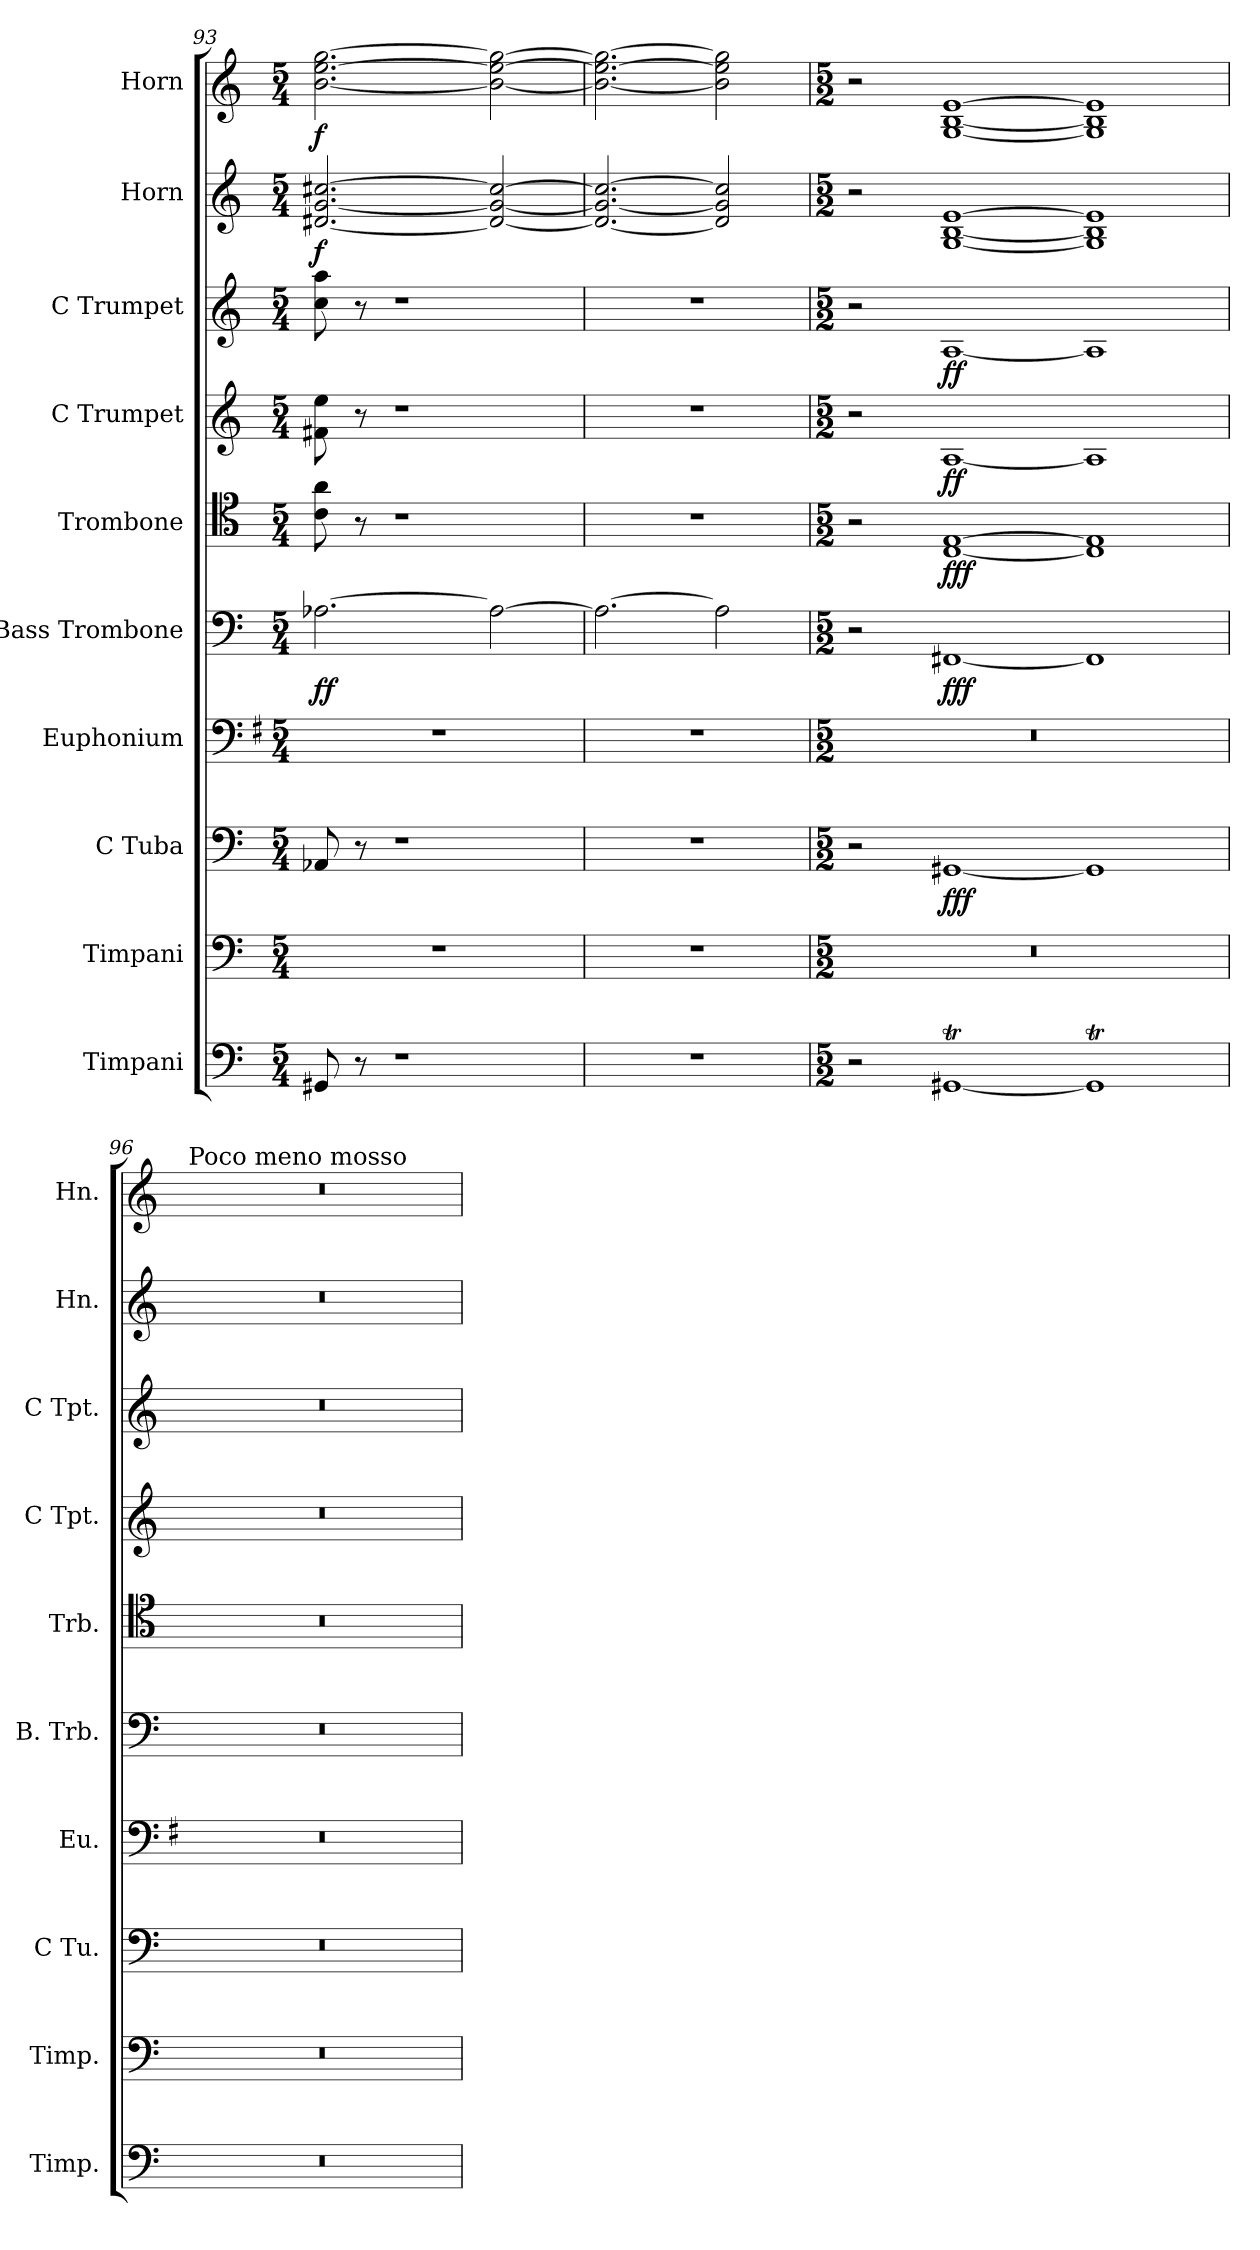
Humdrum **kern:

**kern	**kern	**kern	**dynam	**kern	**kern	**dynam	**kern	**dynam	**kern	**dynam	**kern	**dynam	**kern	**dynam	**kern	**dynam
*part10	*part9	*part8	*part8	*part7	*part6	*part6	*part5	*part5	*part4	*part4	*part3	*part3	*part2	*part2	*part1	*part1
*staff10	*staff9	*staff8	*staff8	*staff7	*staff6	*staff6	*staff5	*staff5	*staff4	*staff4	*staff3	*staff3	*staff2	*staff2	*staff1	*staff1
*I"Timpani	*I"Timpani	*I"C Tuba	*	*I"Euphonium	*I"Bass Trombone	*	*I"Trombone	*	*I"C Trumpet	*	*I"C Trumpet	*	*I"Horn	*	*I"Horn	*
*I'Timp.	*I'Timp.	*I'C Tu.	*	*I'Eu.	*I'B. Trb.	*	*I'Trb.	*	*I'C Tpt.	*	*I'C Tpt.	*	*I'Hn.	*	*I'Hn.	*
*clefF4	*clefF4	*clefF4	*	*clefF4	*clefF4	*	*clefC4	*	*clefG2	*	*clefG2	*	*clefG2	*	*clefG2	*
*	*	*	*	*ITrd4c7	*	*	*	*	*	*	*	*	*ITrd4c7	*	*ITrd4c7	*
*k[]	*k[]	*k[]	*	*k[]	*k[]	*	*k[]	*	*k[]	*	*k[]	*	*k[b-]	*	*k[b-]	*
*C:	*C:	*C:	*	*C:	*C:	*	*C:	*	*C:	*	*C:	*	*F:	*	*F:	*
*M5/4	*M5/4	*M5/4	*	*M5/4	*M5/4	*	*M5/4	*	*M5/4	*	*M5/4	*	*M5/4	*	*M5/4	*
=93	=93	=93	=93	=93	=93	=93	=93	=93	=93	=93	=93	=93	=93	=93	=93	=93
!	!	!	!	!	!	!LO:DY:b	!	!	!	!	!	!	!	!LO:DY:b	!	!LO:DY:b
8GG#X/	4%5r	8AA-X/	.	4%5r	[2.A-X\	ff	8c\ 8a\	.	8f#X\ 8ee\	.	8cc\ 8aa\	.	[2.G#X/ [2.c/ [2.f#X/	f	[2.e\ [2.a\ [2.cc\	f
8r	.	8r	.	.	.	.	8r	.	8r	.	8r	.	.	.	.	.
1r	.	1r	.	.	.	.	1r	.	1r	.	1r	.	.	.	.	.
.	.	.	.	.	2A-\_	.	.	.	.	.	.	.	2G#/_ 2c/_ 2f#/_	.	2e\_ 2a\_ 2cc\_	.
!!LO:PB:g=z
=94	=94	=94	=94	=94	=94	=94	=94	=94	=94	=94	=94	=94	=94	=94	=94	=94
4%5r	4%5r	4%5r	.	4%5r	2.A-\_	.	4%5r	.	4%5r	.	4%5r	.	2.G#/_ 2.c/_ 2.f#/_	.	2.e\_ 2.a\_ 2.cc\_	.
.	.	.	.	.	2A-\]	.	.	.	.	.	.	.	2G#/] 2c/] 2f#/]	.	2e\] 2a\] 2cc\]	.
=95	=95	=95	=95	=95	=95	=95	=95	=95	=95	=95	=95	=95	=95	=95	=95	=95
*M5/2	*M5/2	*M5/2	*	*M5/2	*M5/2	*	*M5/2	*	*M5/2	*	*M5/2	*	*M5/2	*	*M5/2	*
2r	2%5r	2r	.	2%5r	2r	.	2r	.	2r	.	2r	.	2r	.	2r	.
!	!	!	!LO:DY:b	!	!	!LO:DY:b	!	!LO:DY:b	!	!LO:DY:b	!	!LO:DY:b	!	!	!	!
[1GG#Xt	.	[1GG#X	fff	.	[1FF#X	fff	[1C [1E	fff	[1A	ff	[1A	ff	[1C [1E [1A	.	[1C [1E [1A	.
1GG#t]	.	1GG#]	.	.	1FF#]	.	1C] 1E]	.	1A]	.	1A]	.	1C] 1E] 1A]	.	1C] 1E] 1A]	.
=96	=96	=96	=96	=96	=96	=96	=96	=96	=96	=96	=96	=96	=96	=96	=96	=96
!!LO:REH:place=s1:a:t=VI
!	!	!	!	!	!	!	!	!	!	!	!	!	!	!	!LO:TX:a:t=Poco meno mosso	!
2%5r	2%5r	2%5r	.	2%5r	2%5r	.	2%5r	.	2%5r	.	2%5r	.	2%5r	.	2%5r	.
=	=	=	=	=	=	=	=	=	=	=	=	=	=	=	=	=
*-	*-	*-	*-	*-	*-	*-	*-	*-	*-	*-	*-	*-	*-	*-	*-	*-
